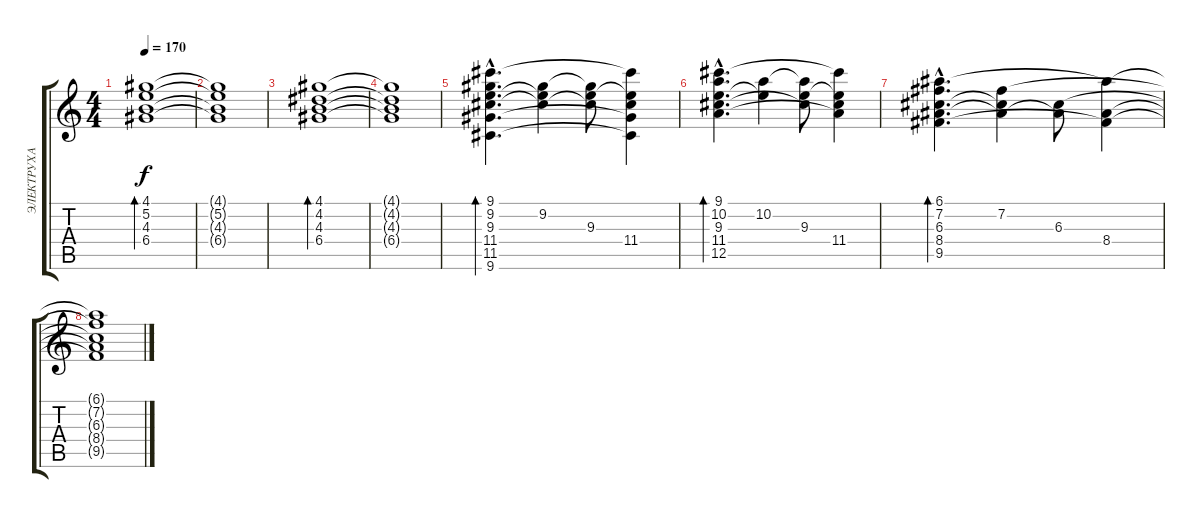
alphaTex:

\track ("ЭЛЕКТРУХА" "ЭЛЕКТРУХА") {instrument electricguitarclean}
\staff {score tabs}
\tuning (E4 B3 G3 D3 A2 E2) {hide}
\ts (4 4)
\tempo 170
\clef g2
\ks c
(4.1 5.2 4.3 6.4).1{bd 120 dy f} |
(4.1{t} 5.2{t} 4.3{t} 6.4{t}).1 |
(4.1 4.2 4.3 6.4).1{bd 120} |
(4.1{t} 4.2{t} 4.3{t} 6.4{t}).1 |
(9.1{hac} 9.2{hac} 9.3{hac} 11.4{hac} 11.5{hac} 9.6{hac}).4{d bd 120} (9.2 9.3{t} 11.4{t}).4 (9.2{t} 9.3 11.4{t}).8 (9.1{t} 9.3{t} 11.4 11.5{t} 9.6{t}).4 |
(9.1{hac} 10.2{hac} 9.3{hac} 11.4{hac} 12.5{hac}).4{d bd 120} (10.2 9.3{t}).4 (10.2{t} 9.3 11.4{t}).8 (9.1{t} 9.3{t} 11.4 12.5{t}).4 |
(6.1{hac} 7.2{hac} 6.3{hac} 8.4{hac} 9.5{hac}).4{d bd 120} (7.2 6.3{t} 8.4{t}).4 (6.3 8.4{t}).8 (6.1{t} 8.4 9.5{t}).4 |
(6.1{t} 7.2{t} 6.3{t} 8.4{t} 9.5{t}).1
